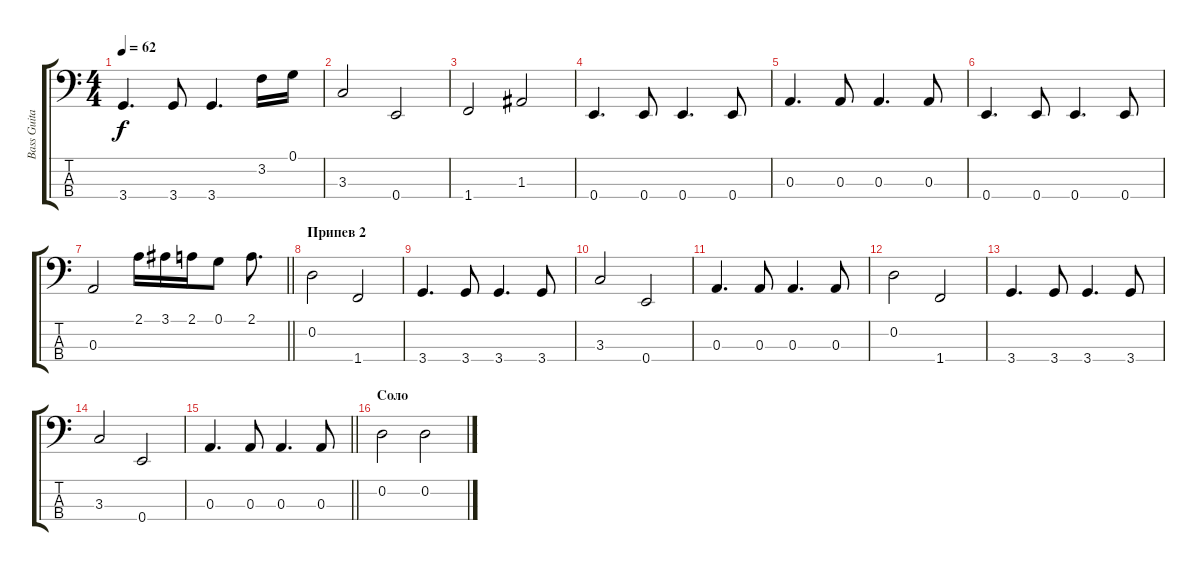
\track ("Bass Guitar" "Bass Guita") {instrument fretlessbass}
\staff {score tabs}
\tuning (G2 D2 A1 E1) {hide}
\ts (4 4)
\tempo 62
\clef f4
\ks c
3.4.4{d dy f} 3.4.8 3.4.4{d} 3.2.16 0.1.16 |
3.3.2 0.4.2 |
1.4.2 1.3.2 |
0.4.4{d} 0.4.8 0.4.4{d} 0.4.8 |
0.3.4{d} 0.3.8 0.3.4{d} 0.3.8 |
0.4.4{d} 0.4.8 0.4.4{d} 0.4.8 |
\barLineRight lightlight
0.3.2 2.1.16 3.1.16 2.1.16 0.1.8 2.1.8{d} |
\section ("" "Припев 2")
0.2.2 1.4.2 |
3.4.4{d} 3.4.8 3.4.4{d} 3.4.8 |
3.3.2 0.4.2 |
0.3.4{d} 0.3.8 0.3.4{d} 0.3.8 |
0.2.2 1.4.2 |
3.4.4{d} 3.4.8 3.4.4{d} 3.4.8 |
3.3.2 0.4.2 |
\barLineRight lightlight
0.3.4{d} 0.3.8 0.3.4{d} 0.3.8 |
\section ("" "Соло")
0.2.2 0.2.2
